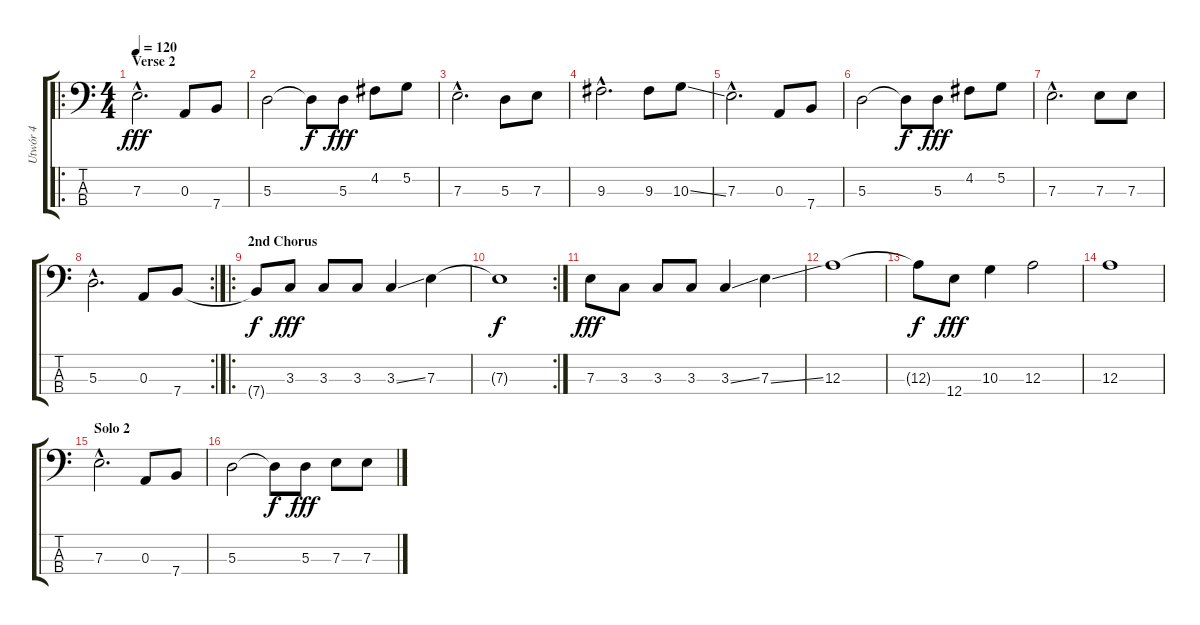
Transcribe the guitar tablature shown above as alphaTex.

\track ("Utwór 4" "Utwór 4") {instrument electricbassfinger}
\staff {score tabs}
\tuning (G2 D2 A1 E1) {hide}
\ro
\ts (4 4)
\section ("" "Verse 2")
\tempo 120
\clef f4
\ks c
7.3{hac}.2{d dy fff} 0.3.8 7.4.8 |
5.3.2 5.3{t}.8{dy f} 5.3.8{dy fff} 4.2.8 5.2.8 |
7.3{hac}.2{d} 5.3.8 7.3.8 |
9.3{hac}.2{d} 9.3.8 10.3{ss}.8 |
7.3{hac}.2{d} 0.3.8 7.4.8 |
5.3.2 5.3{t}.8{dy f} 5.3.8{dy fff} 4.2.8 5.2.8 |
7.3{hac}.2{d} 7.3.8 7.3.8 |
\rc 2
5.3{hac}.2{d} 0.3.8 7.4.8 |
\ro
\section ("" "2nd Chorus")
7.4{t}.8{dy f} 3.3.8{dy fff} 3.3.8 3.3.8 3.3{ss}.4 7.3.4 |
\rc 2
7.3{t}.1{dy f} |
7.3.8{dy fff} 3.3.8 3.3.8 3.3.8 3.3{ss}.4 7.3{ss}.4 |
12.3.1 |
12.3{t}.8{dy f} 12.4.8{dy fff} 10.3.4 12.3.2 |
12.3.1 |
\section ("" "Solo 2")
7.3{hac}.2{d} 0.3.8 7.4.8 |
5.3.2 5.3{t}.8{dy f} 5.3.8{dy fff} 7.3.8 7.3.8
